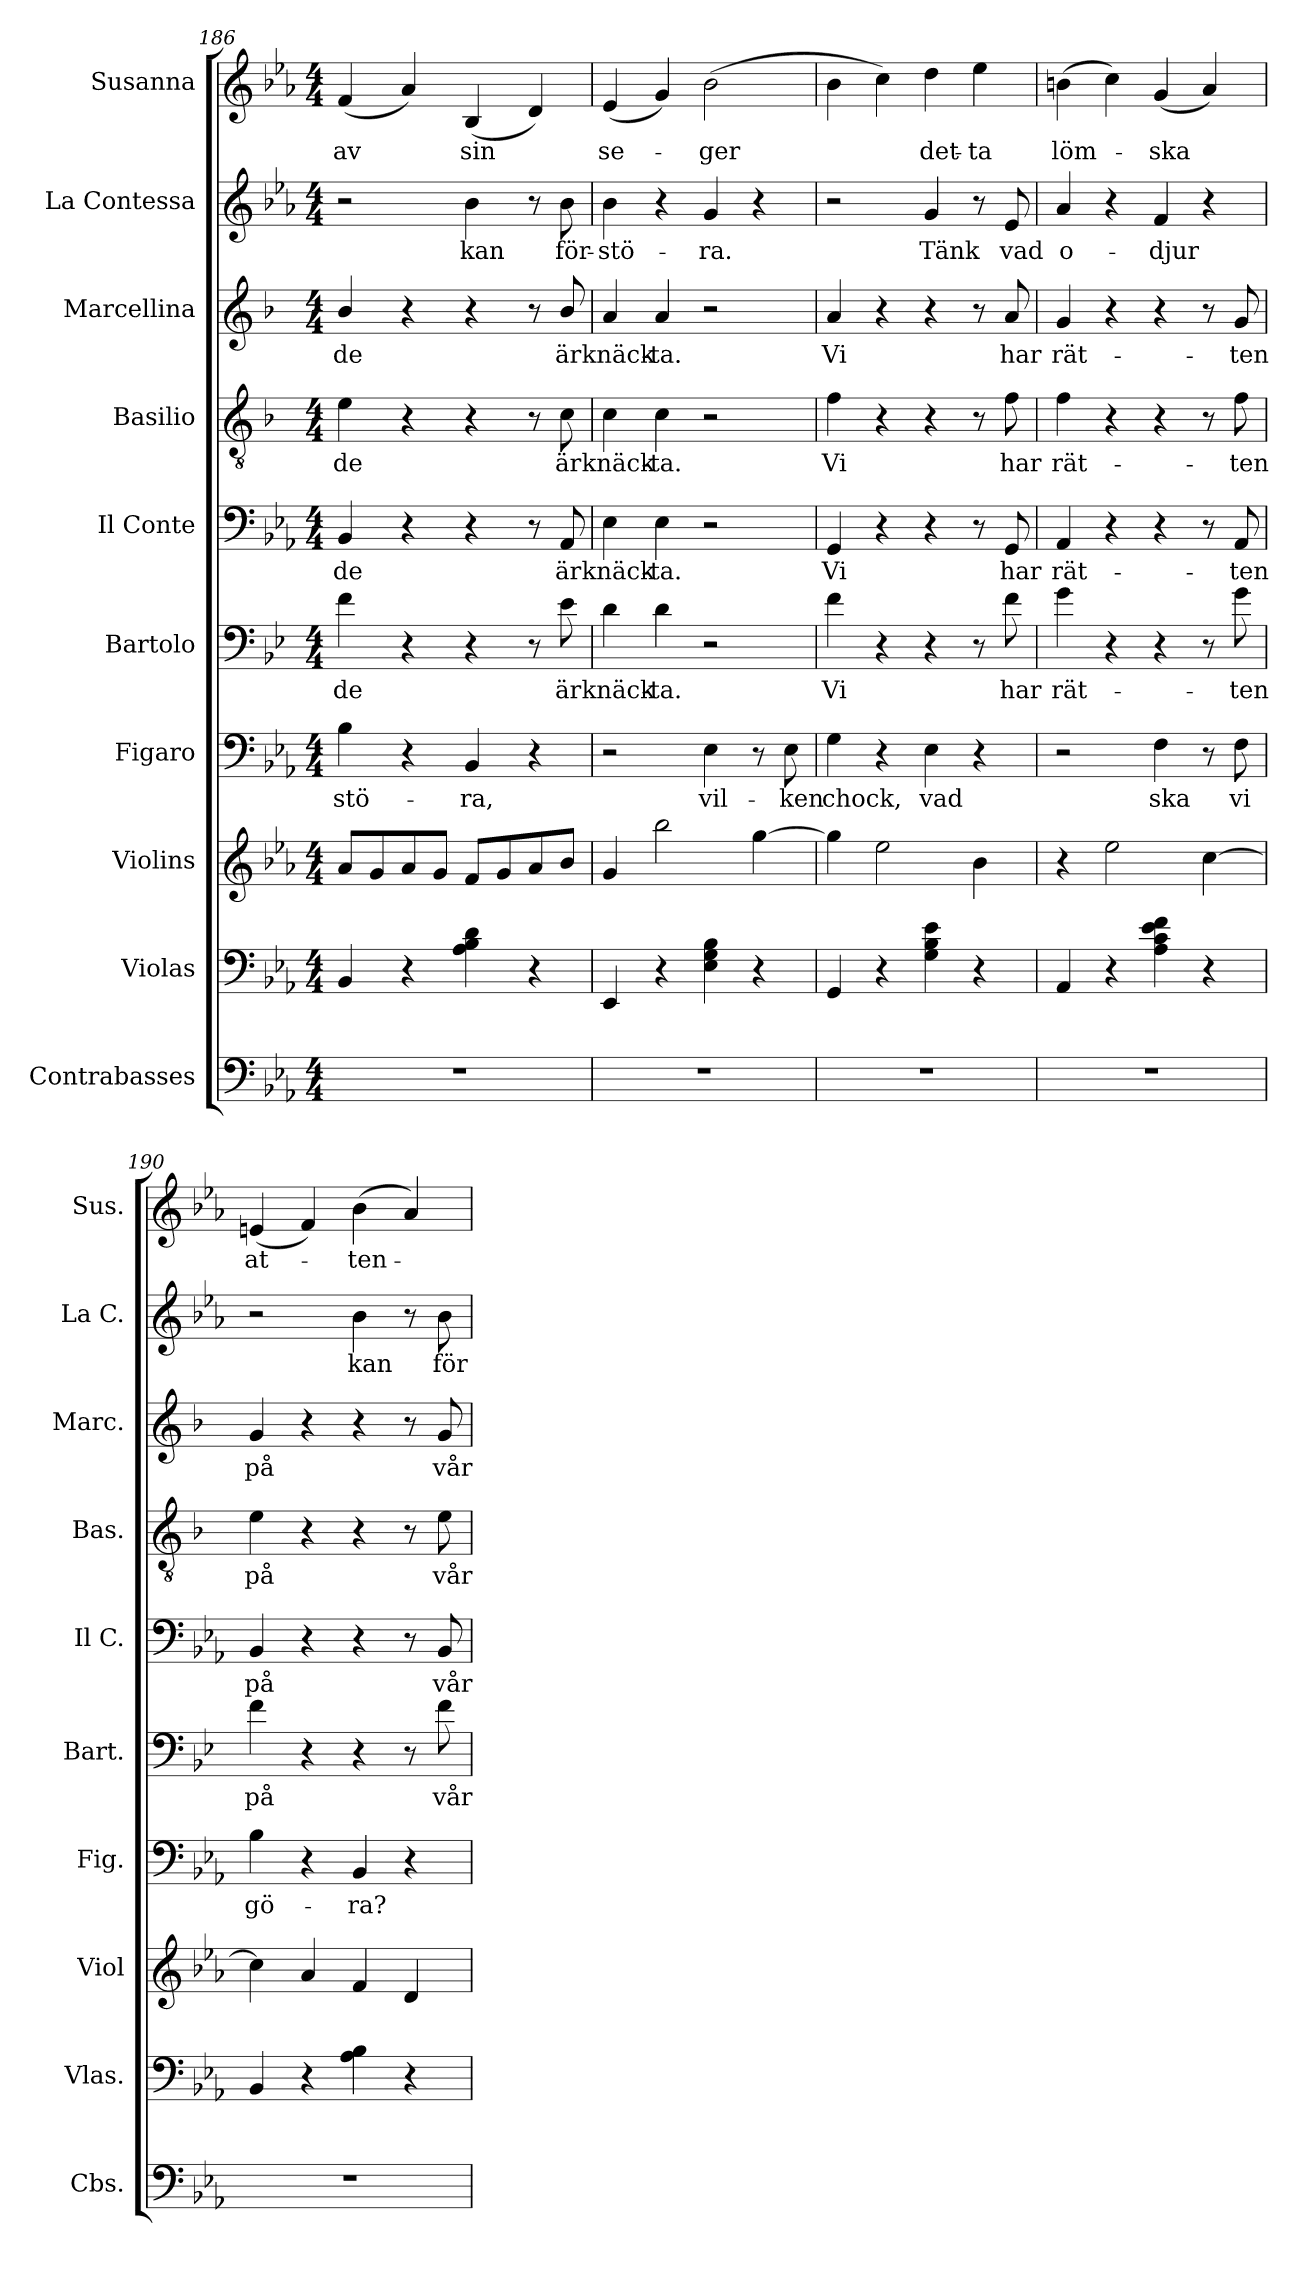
**kern	**kern	**kern	**kern	**text	**kern	**text	**kern	**text	**kern	**text	**kern	**text	**kern	**text	**kern	**text
*part10	*part9	*part8	*part7	*part7	*part6	*part6	*part5	*part5	*part4	*part4	*part3	*part3	*part2	*part2	*part1	*part1
*staff10	*staff9	*staff8	*staff7	*staff7	*staff6	*staff6	*staff5	*staff5	*staff4	*staff4	*staff3	*staff3	*staff2	*staff2	*staff1	*staff1
*I"Contrabasses	*I"Violas	*I"Violins	*I"Figaro	*	*I"Bartolo	*	*I"Il Conte	*	*I"Basilio	*	*I"Marcellina	*	*I"La Contessa	*	*I"Susanna	*
*I'Cbs.	*I'Vlas.	*I'Viol	*I'Fig.	*	*I'Bart.	*	*I'Il C.	*	*I'Bas.	*	*I'Marc.	*	*I'La C.	*	*I'Sus.	*
*clefF4	*clefF4	*clefG2	*clefF4	*	*clefF4	*	*clefF4	*	*clefGv2	*	*clefG2	*	*clefG2	*	*clefG2	*
*ITrd7c12	*	*	*	*	*ITrd4c7	*	*	*	*ITrd1c2	*	*ITrd1c2	*	*	*	*	*
*k[b-e-a-]	*k[b-e-a-]	*k[b-e-a-]	*k[b-e-a-]	*	*k[b-e-a-]	*	*k[b-e-a-]	*	*k[b-e-a-]	*	*k[b-e-a-]	*	*k[b-e-a-]	*	*k[b-e-a-]	*
*M4/4	*M4/4	*M4/4	*M4/4	*	*M4/4	*	*M4/4	*	*M4/4	*	*M4/4	*	*M4/4	*	*M4/4	*
=186	=186	=186	=186	=186	=186	=186	=186	=186	=186	=186	=186	=186	=186	=186	=186	=186
!	!	!	!	!LO:LY:b	!	!LO:LY:b	!	!LO:LY:b	!	!LO:LY:b	!	!LO:LY:b	!	!	!	!LO:LY:b
1r	4BB-/	8a-/L	4B-\	-stö-	4B-\	de	4BB-/	de	4d\	de	4a-/	de	2r	.	(<4f/	av
.	.	8g/	.	.	.	.	.	.	.	.	.	.	.	.	.	.
.	4r	8a-/	4r	.	4r	.	4r	.	4r	.	4r	.	.	.	4a-/)	.
.	.	8g/J	.	.	.	.	.	.	.	.	.	.	.	.	.	.
!	!	!	!	!LO:LY:b	!	!	!	!	!	!	!	!	!	!LO:LY:b	!	!LO:LY:b
.	4A-\ 4B-\ 4d\	8f/L	4BB-/	-ra,	4r	.	4r	.	4r	.	4r	.	4b-\	kan	(<4B-/	sin
.	.	8g/	.	.	.	.	.	.	.	.	.	.	.	.	.	.
.	4r	8a-/	4r	.	8r	.	8r	.	8r	.	8r	.	8r	.	4d/)	.
!	!	!	!	!	!	!LO:LY:b	!	!LO:LY:b	!	!LO:LY:b	!	!LO:LY:b	!	!LO:LY:b	!	!
.	.	8b-/J	.	.	8A-\	är	8AA-/	är	8B-\	är	8a-/	är	8b-\	för-	.	.
!!LO:PB:g=z
=187	=187	=187	=187	=187	=187	=187	=187	=187	=187	=187	=187	=187	=187	=187	=187	=187
!	!	!	!	!	!	!LO:LY:b	!	!LO:LY:b	!	!LO:LY:b	!	!LO:LY:b	!	!LO:LY:b	!	!LO:LY:b
1r	4EE-/	4g/	2r	.	4G\	knäck-	4E-\	knäck-	4B-\	knäck-	4g/	knäck-	4b-\	-stö-	(<4e-/	se-
!	!	!	!	!	!	!LO:LY:b	!	!LO:LY:b	!	!LO:LY:b	!	!LO:LY:b	!	!	!	!
.	4r	2bb-\	.	.	4G\	-ta.	4E-\	-ta.	4B-\	-ta.	4g/	-ta.	4r	.	4g/)	.
!	!	!	!	!LO:LY:b	!	!	!	!	!	!	!	!	!	!LO:LY:b	!	!LO:LY:b
.	4E-\ 4G\ 4B-\	.	4E-\	vil-	2r	.	2r	.	2r	.	2r	.	4g/	-ra.	(>2b-\	-ger
.	4r	[4gg\	8r	.	.	.	.	.	.	.	.	.	4r	.	.	.
!	!	!	!	!LO:LY:b	!	!	!	!	!	!	!	!	!	!	!	!
.	.	.	8E-\	-ken	.	.	.	.	.	.	.	.	.	.	.	.
=188	=188	=188	=188	=188	=188	=188	=188	=188	=188	=188	=188	=188	=188	=188	=188	=188
!	!	!	!	!LO:LY:b	!	!LO:LY:b	!	!LO:LY:b	!	!LO:LY:b	!	!LO:LY:b	!	!	!	!
1r	4GG/	4gg\]	4G\	chock,	4B-\	Vi	4GG/	Vi	4e-\	Vi	4g/	Vi	2r	.	4b-\	.
.	4r	2ee-\	4r	.	4r	.	4r	.	4r	.	4r	.	.	.	4cc\)	.
!	!	!	!	!LO:LY:b	!	!	!	!	!	!	!	!	!	!LO:LY:b	!	!LO:LY:b
.	4G\ 4B-\ 4e-\	.	4E-\	vad	4r	.	4r	.	4r	.	4r	.	4g/	Tänk	4dd\	det-
!	!	!	!	!	!	!	!	!	!	!	!	!	!	!	!	!LO:LY:b
.	4r	4b-\	4r	.	8r	.	8r	.	8r	.	8r	.	8r	.	4ee-\	-ta
!	!	!	!	!	!	!LO:LY:b	!	!LO:LY:b	!	!LO:LY:b	!	!LO:LY:b	!	!LO:LY:b	!	!
.	.	.	.	.	8B-\	har	8GG/	har	8e-\	har	8g/	har	8e-/	vad	.	.
=189	=189	=189	=189	=189	=189	=189	=189	=189	=189	=189	=189	=189	=189	=189	=189	=189
!	!	!	!	!	!	!LO:LY:b	!	!LO:LY:b	!	!LO:LY:b	!	!LO:LY:b	!	!LO:LY:b	!	!LO:LY:b
1r	4AA-/	4r	2r	.	4c\	rät-	4AA-/	rät-	4e-\	rät-	4f/	rät-	4a-/	o-	(>4bn\	löm-
.	4r	2ee-\	.	.	4r	.	4r	.	4r	.	4r	.	4r	.	4cc\)	.
!	!	!	!	!LO:LY:b	!	!	!	!	!	!	!	!	!	!LO:LY:b	!	!LO:LY:b
.	4A-\ 4c\ 4e-\ 4f\	.	4F\	ska	4r	.	4r	.	4r	.	4r	.	4f/	-djur	(<4g/	-ska
.	4r	[4cc\	8r	.	8r	.	8r	.	8r	.	8r	.	4r	.	4a-/)	.
!	!	!	!	!LO:LY:b	!	!LO:LY:b	!	!LO:LY:b	!	!LO:LY:b	!	!LO:LY:b	!	!	!	!
.	.	.	8F\	vi	8c\	-ten	8AA-/	-ten	8e-\	-ten	8f/	-ten	.	.	.	.
=190	=190	=190	=190	=190	=190	=190	=190	=190	=190	=190	=190	=190	=190	=190	=190	=190
!	!	!	!	!LO:LY:b	!	!LO:LY:b	!	!LO:LY:b	!	!LO:LY:b	!	!LO:LY:b	!	!	!	!LO:LY:b
1r	4BB-/	4cc\]	4B-\	gö-	4B-\	på	4BB-/	på	4d\	på	4f/	på	2r	.	(<4en/	at-
.	4r	4a-/	4r	.	4r	.	4r	.	4r	.	4r	.	.	.	4f/)	.
!	!	!	!	!LO:LY:b	!	!	!	!	!	!	!	!	!	!LO:LY:b	!	!LO:LY:b
.	4A-\ 4B-\	4f/	4BB-/	-ra?	4r	.	4r	.	4r	.	4r	.	4b-\	kan	(>4b-\	-ten-
.	4r	4d/	4r	.	8r	.	8r	.	8r	.	8r	.	8r	.	4a-/)	.
!	!	!	!	!	!	!LO:LY:b	!	!LO:LY:b	!	!LO:LY:b	!	!LO:LY:b	!	!LO:LY:b	!	!
.	.	.	.	.	8B-\	vår	8BB-/	vår	8d\	vår	8f/	vår	8b-\	för-	.	.
=	=	=	=	=	=	=	=	=	=	=	=	=	=	=	=	=
*-	*-	*-	*-	*-	*-	*-	*-	*-	*-	*-	*-	*-	*-	*-	*-	*-
